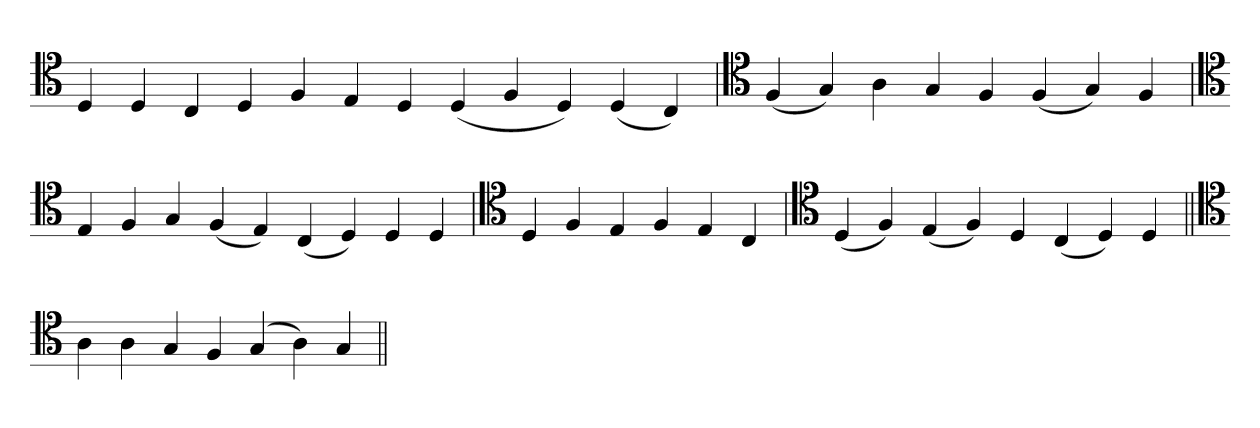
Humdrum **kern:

**kern
*part1
*staff1
*clefC4
=
4D
4D
4C
4D
4F
4E
4D
(4D
4F
4D)
(4D
4C)
=`
*clefC4
(4F
4G)
4A
4G
4F
(4F
4G)
4F
=`
*clefC4
4E
4F
4G
(4F
4E)
(4C
4D)
4D
4D
='
*clefC4
4D
4F
4E
4F
4E
4C
=`
*clefC4
(4D
4F)
(4E
4F)
4D
(4C
4D)
4D
=||
*clefC4
4A
4A
4G
4F
(4G
4A)
4G
=||
*-
